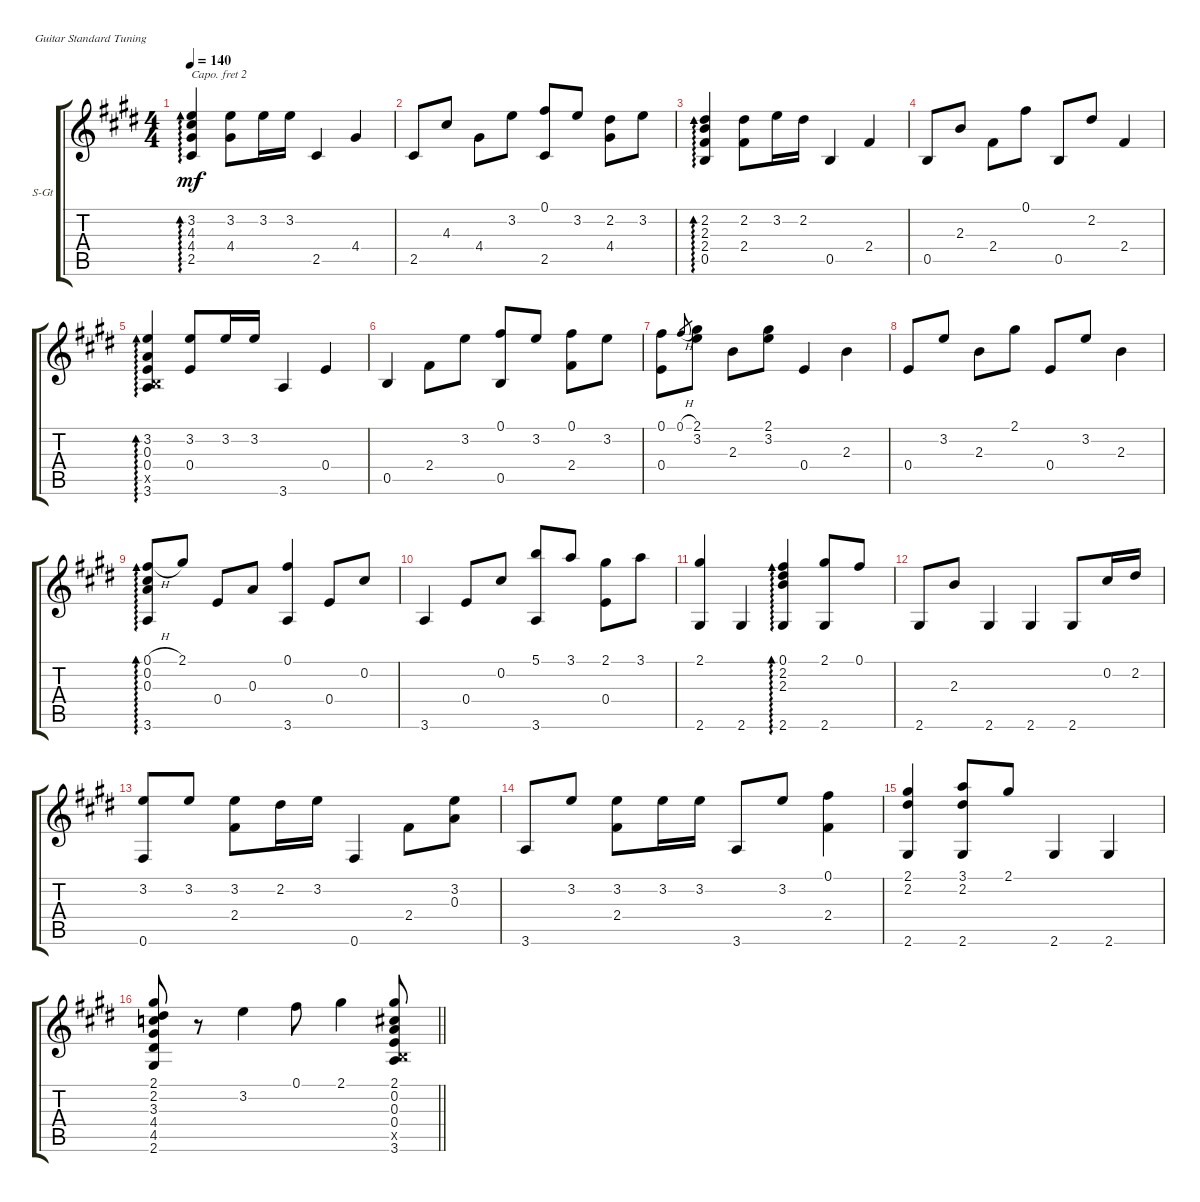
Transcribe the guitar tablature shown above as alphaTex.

\defaultSystemsLayout 4
\bracketExtendMode groupsimilarinstruments
\firstSystemTrackNameOrientation horizontal
\otherSystemsTrackNameOrientation horizontal
\track ("Steel Guitar" "S-Gt") {instrument acousticguitarsteel}
\staff {score tabs}
\capo 2
\tuning (E4 B3 G3 D3 A2 E2)
\ts (4 4)
\tempo 140
\clef g2
\ks e
(3.2 4.3 4.4 2.5).4{ad 0 dy mf} (4.4 3.2).8 3.2.16 3.2.16 2.5.4 4.4.4 |
2.5.8 4.3.8 4.4.8 3.2.8 (0.1 2.5).8 3.2.8 (2.2 4.4).8 3.2.8 |
(2.2 2.3 2.4 0.5).4{ad 0} (2.2 2.4).8 3.2.16 2.2.16 0.5.4 2.4.4 |
0.5.8 2.3.8 2.4.8 0.1.8 0.5.8 2.2.8 2.4.4 |
(3.6 0.5{x} 0.4 0.3 3.2).4{ad 0} (3.2 0.4).8 3.2.16 3.2.16 3.6.4 0.4.4 |
0.5.4 2.4.8 3.2.8 (0.1 0.5).8 3.2.8 (0.1 2.4).8 3.2.8 |
(0.1 0.4).8 0.1{h}.8{gr} (2.1 3.2).8 2.3.8 (3.2 2.1).8 0.4.4 2.3.4 |
0.4.8 3.2.8 2.3.8 2.1.8 0.4.8 3.2.8 2.3.4 |
(3.6 0.1{h} 0.2 0.3).8{ad 0} 2.1.8 0.4.8 0.3.8 (3.6 0.1).4 0.4.8 0.2.8 |
3.6.4 0.4.8 0.2.8 (5.1 3.6).8 3.1.8 (2.1 0.4).8 3.1.8 |
(2.1 2.6).4 2.6.4 (2.6 0.1 2.2 2.3).4{ad 0} (2.6 2.1).8 0.1.8 |
2.6.8 2.3.8 2.6.4 2.6.4 2.6.8 0.2.16 2.2.16 |
(3.2 0.6).8 3.2.8 (3.2 2.4).8 2.2.16 3.2.16 0.6.4 2.4.8 (0.3 3.2).8 |
3.6.8 3.2.8 (3.2 2.4).8 3.2.16 3.2.16 3.6.8 3.2.8 (0.1 2.4).4 |
(2.1 2.2 2.6).4 (2.6 3.1 2.2).8 2.1.8 2.6.4 2.6.4 |
\barLineRight lightlight
(2.6 4.5 4.4 3.3 2.2 2.1).8 r.8 3.2.4 0.1.8 2.1.4 (3.6 0.5{x} 0.4 0.3 0.2 2.1).8
